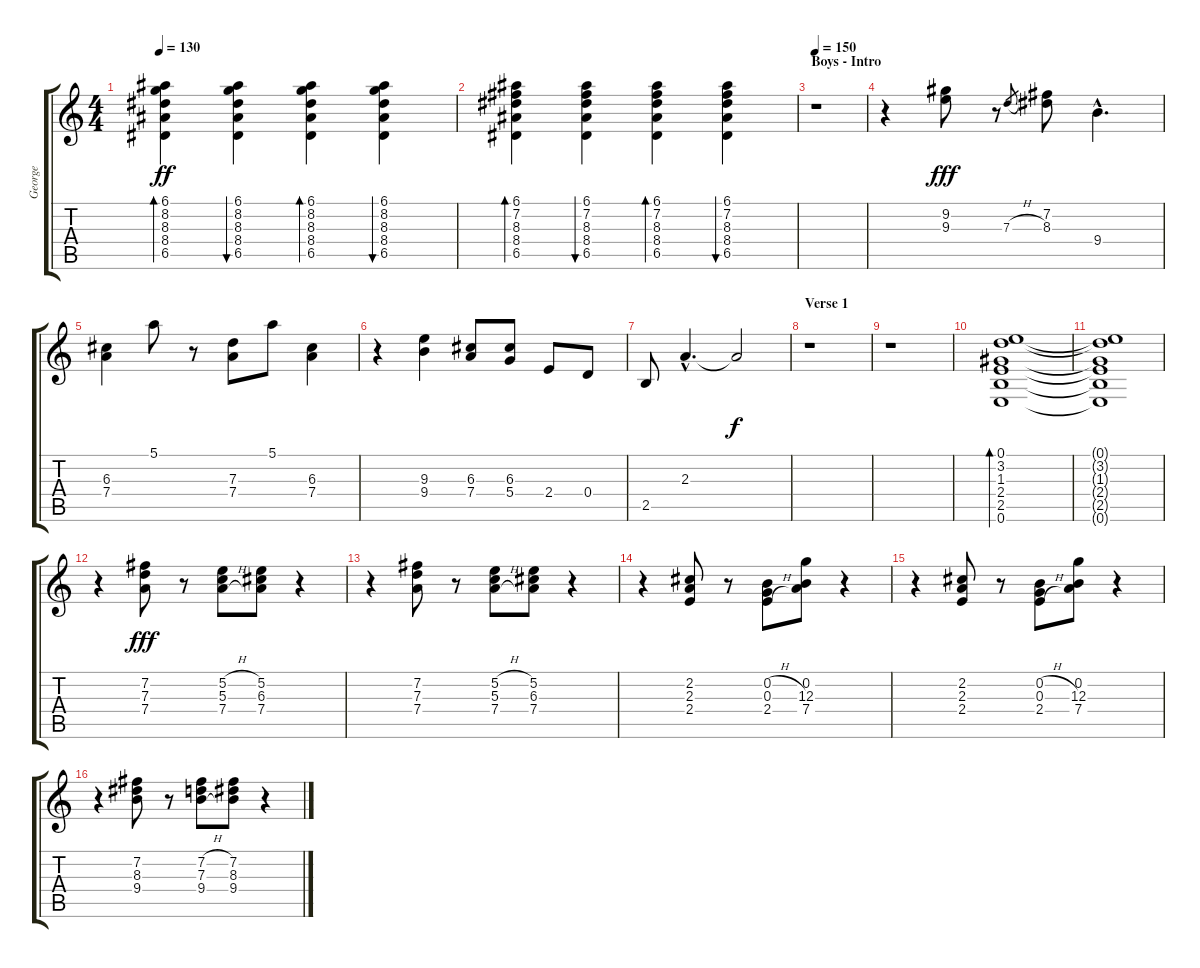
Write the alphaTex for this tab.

\track ("George" "George") {instrument electricguitarclean}
\staff {score tabs}
\tuning (E4 B3 G3 D3 A2 E2) {hide}
\ts (4 4)
\tempo 130
\clef g2
\ks c
(6.1 8.2 8.3 8.4 6.5).4{bd 60 dy ff} (6.1 8.2 8.3 8.4 6.5).4{bu 60} (6.1 8.2 8.3 8.4 6.5).4{bd 60} (6.1 8.2 8.3 8.4 6.5).4{bu 60} |
(6.1 7.2 8.3 8.4 6.5).4{bd 60} (6.1 7.2 8.3 8.4 6.5).4{bu 60} (6.1 7.2 8.3 8.4 6.5).4{bd 60} (6.1 7.2 8.3 8.4 6.5).4{bu 60} |
\section ("" "Boys - Intro")
\tempo 150
r.1 |
r.4{volume 12 balance 4 instrument electricguitarjazz} (9.2 9.3).8{dy fff} r.8 7.3{h}.8{gr} (7.2 8.3).8 9.4{hac}.4{d} |
(6.3 7.4).4 5.1.8 r.8 (7.3 7.4).8 5.1.8 (6.3 7.4).4 |
r.4 (9.3 9.4).4 (6.3 7.4).8 (6.3 5.4).8 2.4.8 0.4.8 |
2.5.8 2.3{hac}.4{d} 2.3{t}.2{dy f} |
\section ("" "Verse 1")
r.1 |
r.1 |
(0.1 3.2 1.3 2.4 2.5 0.6).1{bd 120} |
(0.1{t} 3.2{t} 1.3{t} 2.4{t} 2.5{t} 0.6{t}).1 |
r.4 (7.2 7.3 7.4).8{dy fff} r.8 (5.2{h} 5.3{h} 7.4{h}).8 (5.2 6.3 7.4).8 r.4 |
r.4 (7.2 7.3 7.4).8 r.8 (5.2{h} 5.3{h} 7.4{h}).8 (5.2 6.3 7.4).8 r.4 |
r.4 (2.2 2.3 2.4).8 r.8 (0.2{h} 0.3{h} 2.4{h}).8 (0.2 12.3 7.4).8 r.4 |
r.4 (2.2 2.3 2.4).8 r.8 (0.2{h} 0.3{h} 2.4{h}).8 (0.2 12.3 7.4).8 r.4 |
r.4 (7.2 8.3 9.4).8 r.8 (7.2{h} 7.3{h} 9.4{h}).8 (7.2 8.3 9.4).8 r.4
